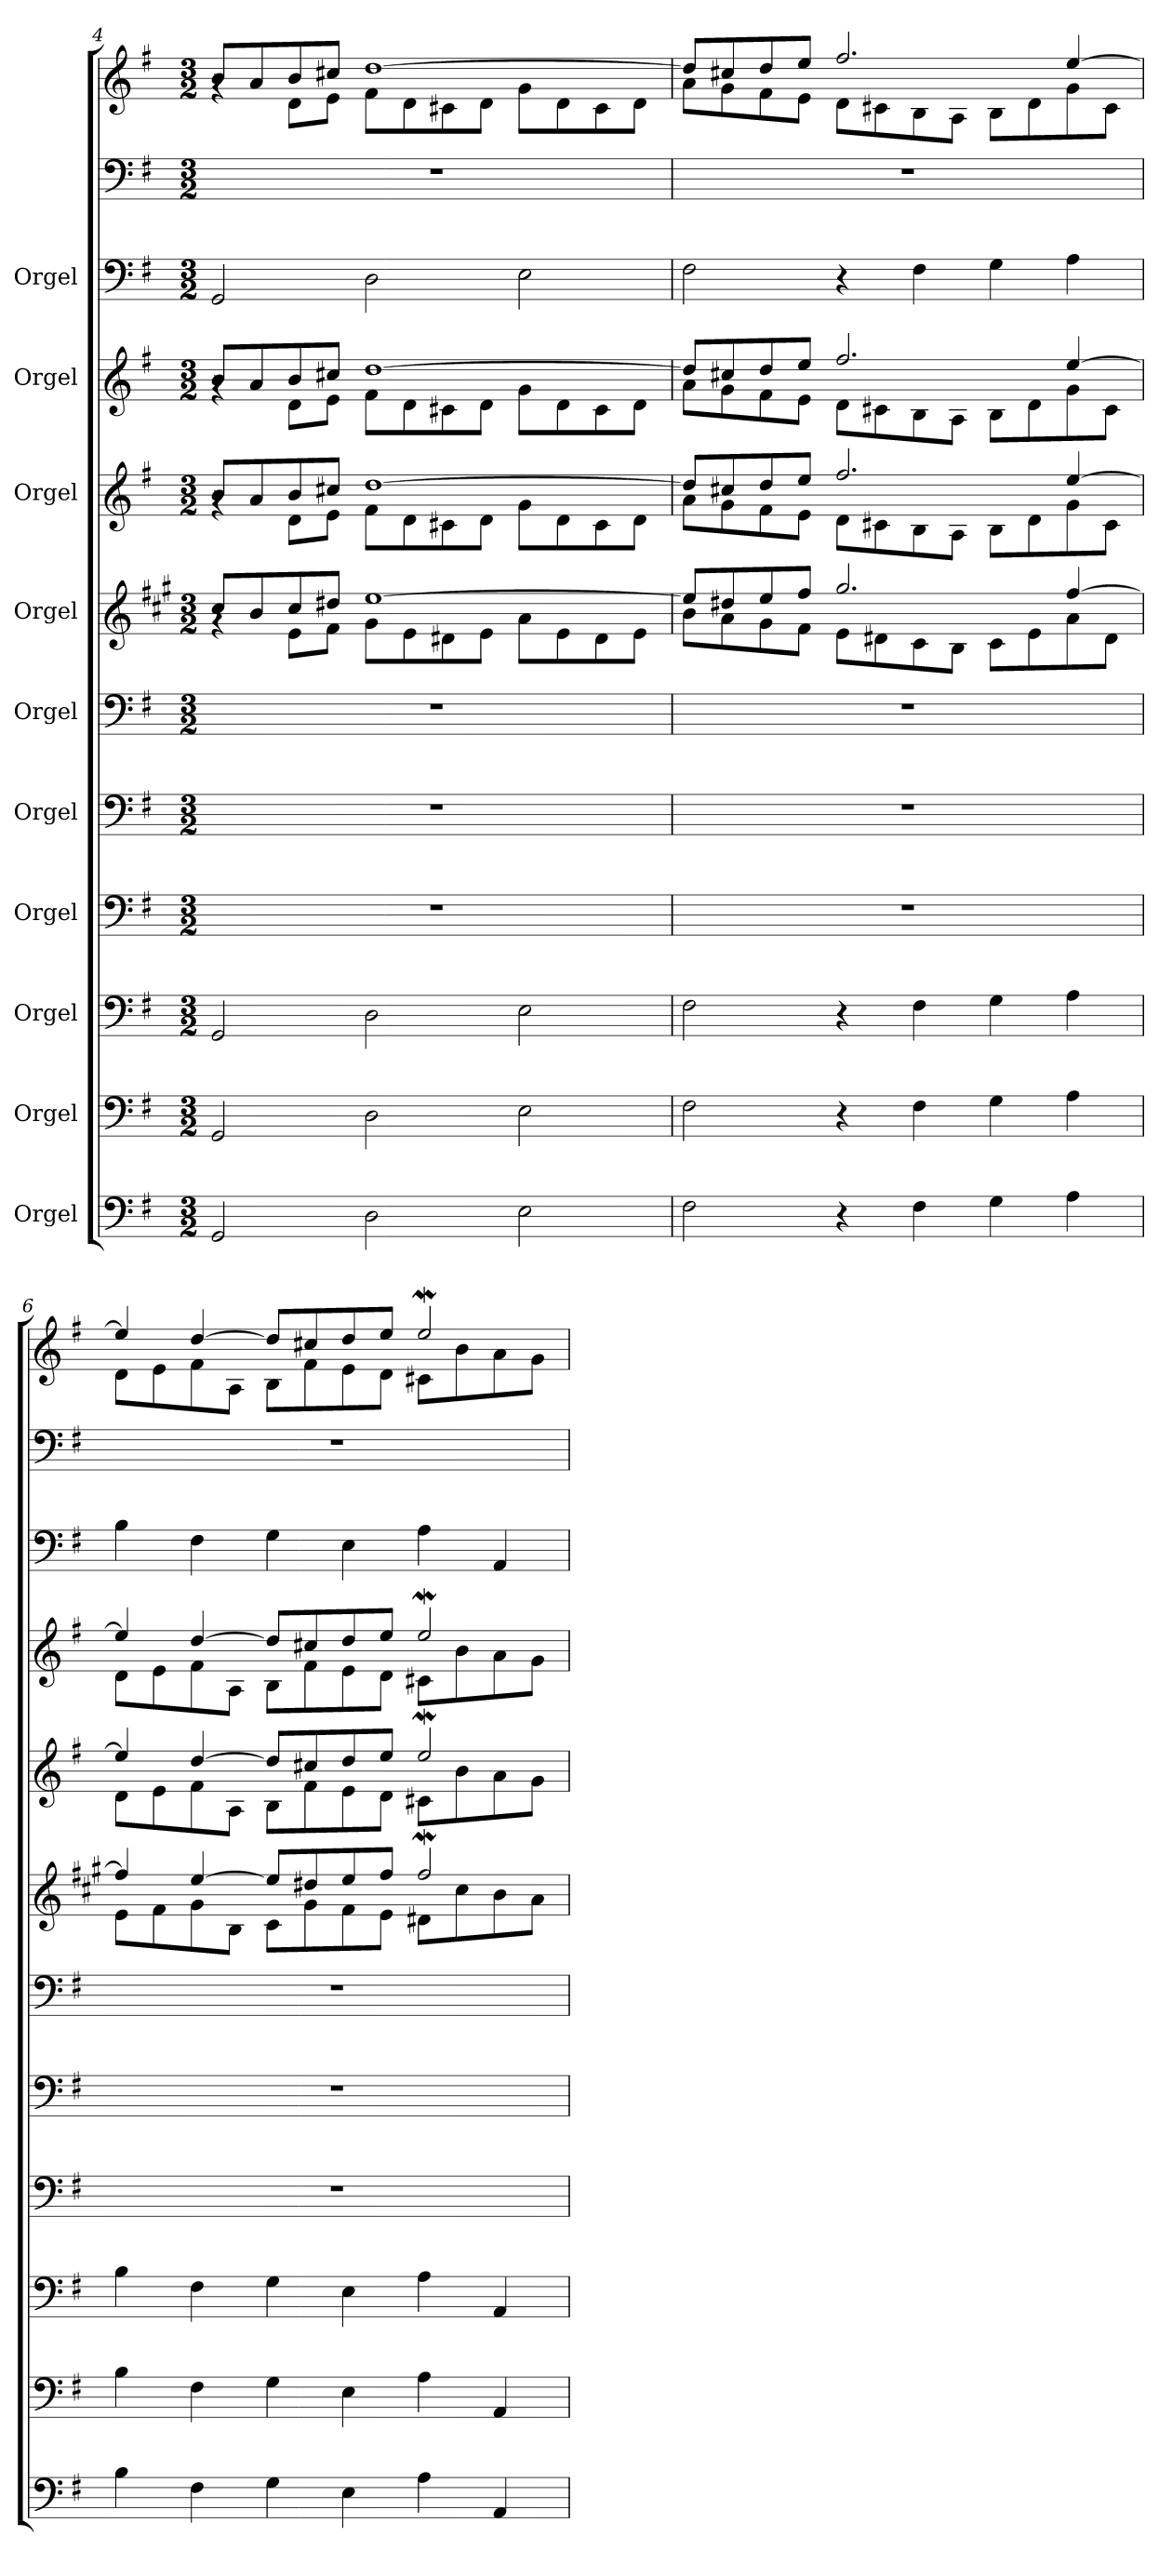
**kern	**kern	**kern	**kern	**kern	**kern	**kern	**kern	**kern	**kern	**kern	**kern
*part10	*part9	*part8	*part7	*part6	*part5	*part4	*part3	*part2	*part1	*part1	*part1
*staff12	*staff11	*staff10	*staff9	*staff8	*staff7	*staff6	*staff5	*staff4	*staff3	*staff2	*staff1
*I"Orgel	*I"Orgel	*I"Orgel	*I"Orgel	*I"Orgel	*I"Orgel	*I"Orgel	*I"Orgel	*I"Orgel	*I"Orgel	*	*
*clefF4	*clefF4	*clefF4	*clefF4	*clefF4	*clefF4	*clefG2	*clefG2	*clefG2	*clefF4	*clefF4	*clefG2
*	*	*	*	*	*	*ITrd1c2	*	*	*	*	*
*k[f#]	*k[f#]	*k[f#]	*k[f#]	*k[f#]	*k[f#]	*k[f#]	*k[f#]	*k[f#]	*k[f#]	*k[f#]	*k[f#]
*M3/2	*M3/2	*M3/2	*M3/2	*M3/2	*M3/2	*M3/2	*M3/2	*M3/2	*M3/2	*M3/2	*M3/2
=4	=4	=4	=4	=4	=4	=4	=4	=4	=4	=4	=4
*	*	*	*	*	*	*^	*^	*^	*	*	*^
2GG/	2GG/	2GG/	1.r	1.r	1.r	8b/L	4rg	8b/L	4rg	8b/L	4rg	2GG/	1.r	8b/L	4rg
.	.	.	.	.	.	8a/	.	8a/	.	8a/	.	.	.	8a/	.
.	.	.	.	.	.	8b/	8d\L	8b/	8d\L	8b/	8d\L	.	.	8b/	8d\L
.	.	.	.	.	.	8cc#X/J	8e\J	8cc#X/J	8e\J	8cc#X/J	8e\J	.	.	8cc#X/J	8e\J
2D\	2D\	2D\	.	.	.	[1dd	8f#\L	[1dd	8f#\L	[1dd	8f#\L	2D\	.	[1dd	8f#\L
.	.	.	.	.	.	.	8d\	.	8d\	.	8d\	.	.	.	8d\
.	.	.	.	.	.	.	8c#X\	.	8c#X\	.	8c#X\	.	.	.	8c#X\
.	.	.	.	.	.	.	8d\J	.	8d\J	.	8d\J	.	.	.	8d\J
2E\	2E\	2E\	.	.	.	.	8g\L	.	8g\L	.	8g\L	2E\	.	.	8g\L
.	.	.	.	.	.	.	8d\	.	8d\	.	8d\	.	.	.	8d\
.	.	.	.	.	.	.	8c#\	.	8c#\	.	8c#\	.	.	.	8c#\
.	.	.	.	.	.	.	8d\J	.	8d\J	.	8d\J	.	.	.	8d\J
!!LO:LB:g=z	!!
=5	=5	=5	=5	=5	=5	=5	=5	=5	=5	=5	=5	=5	=5	=5	=5
2F#\	2F#\	2F#\	1.r	1.r	1.r	8dd/L]	8a\L	8dd/L]	8a\L	8dd/L]	8a\L	2F#\	1.r	8dd/L]	8a\L
.	.	.	.	.	.	8cc#X/	8g\	8cc#X/	8g\	8cc#X/	8g\	.	.	8cc#X/	8g\
.	.	.	.	.	.	8dd/	8f#\	8dd/	8f#\	8dd/	8f#\	.	.	8dd/	8f#\
.	.	.	.	.	.	8ee/J	8e\J	8ee/J	8e\J	8ee/J	8e\J	.	.	8ee/J	8e\J
4r	4r	4r	.	.	.	2.ff#/	8d\L	2.ff#/	8d\L	2.ff#/	8d\L	4r	.	2.ff#/	8d\L
.	.	.	.	.	.	.	8c#X\	.	8c#X\	.	8c#X\	.	.	.	8c#X\
4F#\	4F#\	4F#\	.	.	.	.	8B\	.	8B\	.	8B\	4F#\	.	.	8B\
.	.	.	.	.	.	.	8A\J	.	8A\J	.	8A\J	.	.	.	8A\J
4G\	4G\	4G\	.	.	.	.	8B\L	.	8B\L	.	8B\L	4G\	.	.	8B\L
.	.	.	.	.	.	.	8d\	.	8d\	.	8d\	.	.	.	8d\
4A\	4A\	4A\	.	.	.	[4ee/	8g\	[4ee/	8g\	[4ee/	8g\	4A\	.	[4ee/	8g\
.	.	.	.	.	.	.	8c#\J	.	8c#\J	.	8c#\J	.	.	.	8c#\J
=6	=6	=6	=6	=6	=6	=6	=6	=6	=6	=6	=6	=6	=6	=6	=6
4B\	4B\	4B\	1.r	1.r	1.r	4ee/]	8d\L	4ee/]	8d\L	4ee/]	8d\L	4B\	1.r	4ee/]	8d\L
.	.	.	.	.	.	.	8e\	.	8e\	.	8e\	.	.	.	8e\
4F#\	4F#\	4F#\	.	.	.	[4dd/	8f#\	[4dd/	8f#\	[4dd/	8f#\	4F#\	.	[4dd/	8f#\
.	.	.	.	.	.	.	8A\J	.	8A\J	.	8A\J	.	.	.	8A\J
4G\	4G\	4G\	.	.	.	8dd/L]	8B\L	8dd/L]	8B\L	8dd/L]	8B\L	4G\	.	8dd/L]	8B\L
.	.	.	.	.	.	8cc#X/	8f#\	8cc#X/	8f#\	8cc#X/	8f#\	.	.	8cc#X/	8f#\
4E\	4E\	4E\	.	.	.	8dd/	8e\	8dd/	8e\	8dd/	8e\	4E\	.	8dd/	8e\
.	.	.	.	.	.	8ee/J	8d\J	8ee/J	8d\J	8ee/J	8d\J	.	.	8ee/J	8d\J
4A\	4A\	4A\	.	.	.	2eeW/	8c#X\L	2eeW/	8c#X\L	2eeW/	8c#X\L	4A\	.	2eeW/	8c#X\L
.	.	.	.	.	.	.	8b\	.	8b\	.	8b\	.	.	.	8b\
4AA/	4AA/	4AA/	.	.	.	.	8a\	.	8a\	.	8a\	4AA/	.	.	8a\
.	.	.	.	.	.	.	8g\J	.	8g\J	.	8g\J	.	.	.	8g\J
*	*	*	*	*	*	*v	*v	*	*	*v	*v	*	*	*v	*v
*	*	*	*	*	*	*	*v	*v	*	*	*	*
=	=	=	=	=	=	=	=	=	=	=	=
*-	*-	*-	*-	*-	*-	*-	*-	*-	*-	*-	*-
